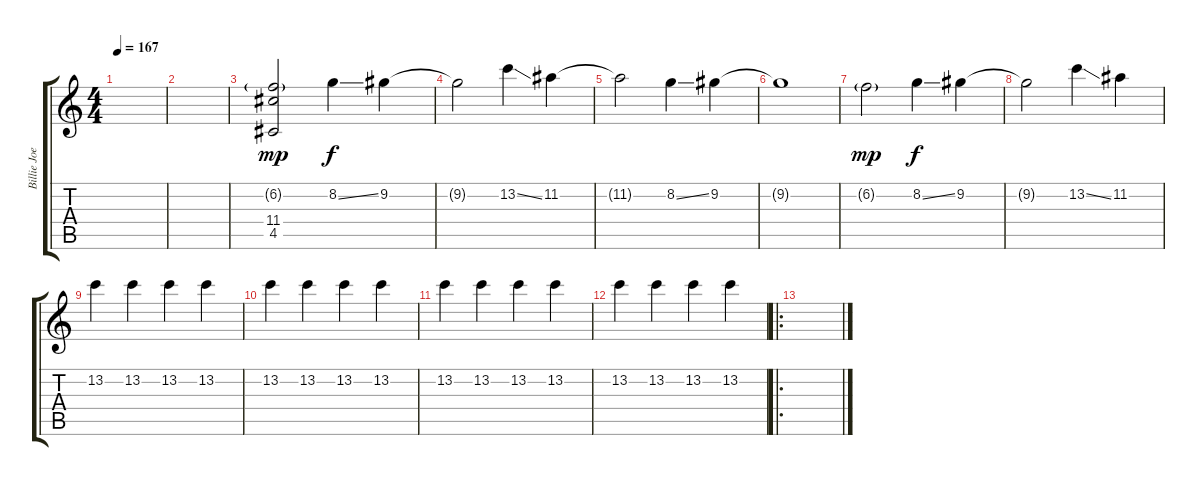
\track ("Billie Joe Armstrong (Solo)" "Billie Joe") {instrument distortionguitar}
\staff {score tabs}
\tuning (E4 B3 G3 D3 A2 E2) {hide}
\ts (4 4)
\tempo 167
\clef g2
\ks c
|
|
(6.2{g} 11.4 4.5).2{dy mp volume 10} 8.2{ss}.4{dy f} 9.2.4 |
9.2{t}.2 13.2{ss}.4 11.2.4 |
11.2{t}.2 8.2{ss}.4 9.2.4 |
9.2{t}.1 |
6.2{g}.2{dy mp} 8.2{ss}.4{dy f} 9.2.4 |
9.2{t}.2 13.2{ss}.4 11.2.4 |
13.2.4 13.2.4 13.2.4 13.2.4 |
13.2.4 13.2.4 13.2.4 13.2.4 |
13.2.4 13.2.4 13.2.4 13.2.4 |
13.2.4 13.2.4 13.2.4 13.2.4 |
\ro
